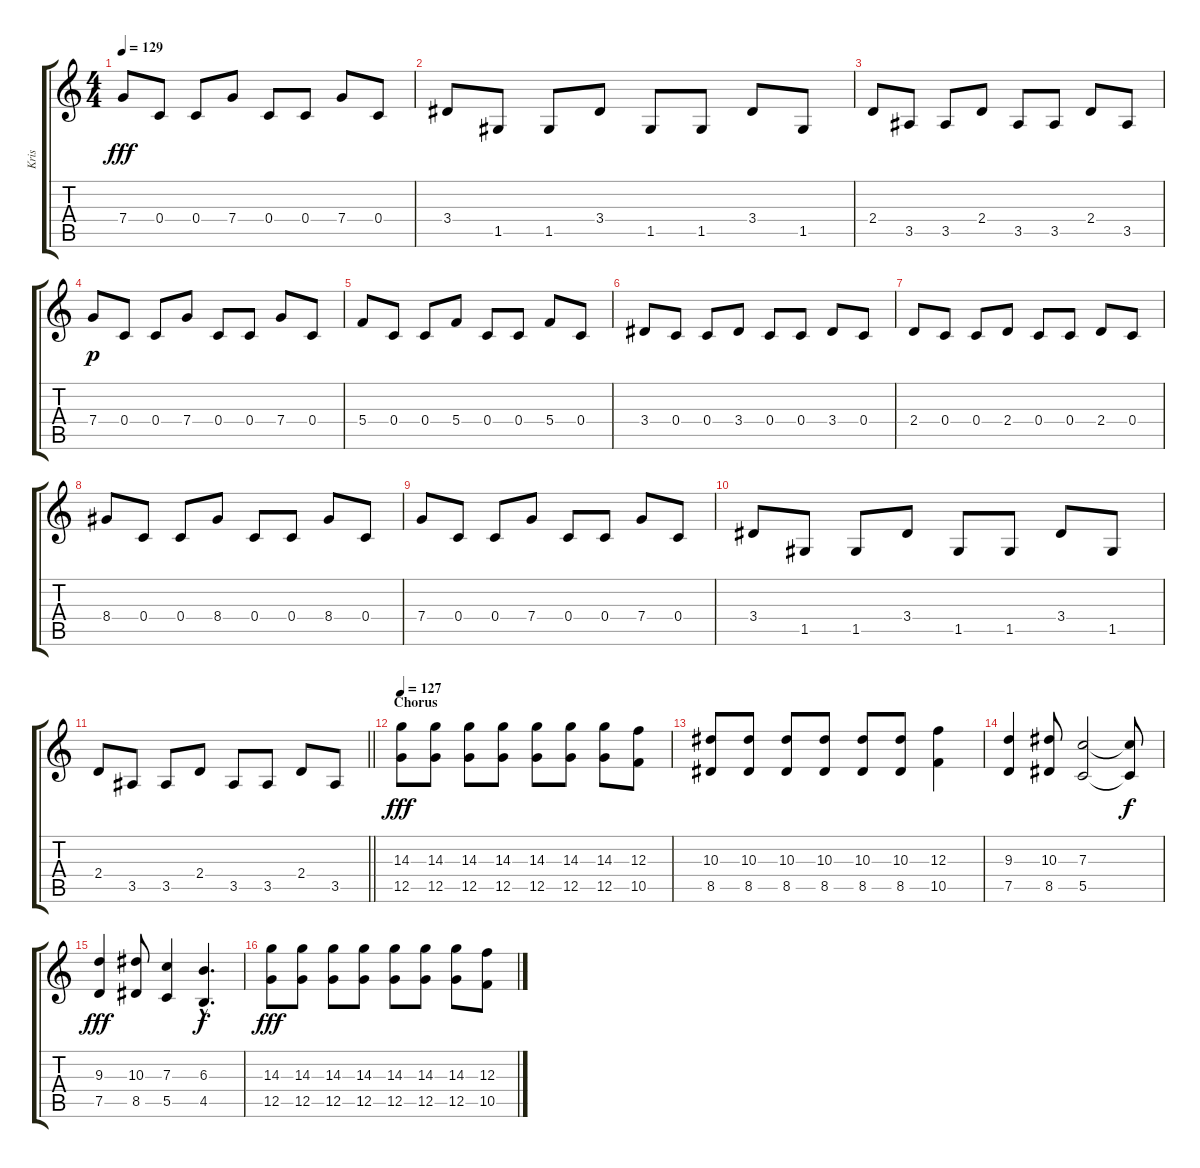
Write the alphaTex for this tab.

\track ("Kris" "Kris") {instrument distortionguitar}
\staff {score tabs}
\tuning (D4 A3 F3 C3 G2 C2) {hide}
\ts (4 4)
\tempo 129
\clef g2
\ks c
7.4.8{dy fff} 0.4.8 0.4.8 7.4.8 0.4.8 0.4.8 7.4.8 0.4.8 |
3.4.8 1.5.8 1.5.8 3.4.8 1.5.8 1.5.8 3.4.8 1.5.8 |
2.4.8 3.5.8 3.5.8 2.4.8 3.5.8 3.5.8 2.4.8 3.5.8 |
7.4.8{dy p} 0.4.8 0.4.8 7.4.8 0.4.8 0.4.8 7.4.8 0.4.8 |
5.4.8 0.4.8 0.4.8 5.4.8 0.4.8 0.4.8 5.4.8 0.4.8 |
3.4.8 0.4.8 0.4.8 3.4.8 0.4.8 0.4.8 3.4.8 0.4.8 |
2.4.8 0.4.8 0.4.8 2.4.8 0.4.8 0.4.8 2.4.8 0.4.8 |
8.4.8 0.4.8 0.4.8 8.4.8 0.4.8 0.4.8 8.4.8 0.4.8 |
7.4.8 0.4.8 0.4.8 7.4.8 0.4.8 0.4.8 7.4.8 0.4.8 |
3.4.8 1.5.8 1.5.8 3.4.8 1.5.8 1.5.8 3.4.8 1.5.8 |
\barLineRight lightlight
2.4.8 3.5.8 3.5.8 2.4.8 3.5.8 3.5.8 2.4.8 3.5.8 |
\section ("" "Chorus")
\tempo 127
(14.3 12.5).8{dy fff} (14.3 12.5).8 (14.3 12.5).8 (14.3 12.5).8 (14.3 12.5).8 (14.3 12.5).8 (14.3 12.5).8 (12.3 10.5).8 |
(10.3 8.5).8 (10.3 8.5).8 (10.3 8.5).8 (10.3 8.5).8 (10.3 8.5).8 (10.3 8.5).8 (12.3 10.5).4 |
(9.3 7.5).4 (10.3 8.5).8 (7.3 5.5).2 (7.3{t} 5.5{t}).8{dy f} |
(9.3 7.5).4{dy fff} (10.3 8.5).8 (7.3 5.5).4 (6.3{hac} 4.5{hac}).4{d dy f} |
(14.3 12.5).8{dy fff} (14.3 12.5).8 (14.3 12.5).8 (14.3 12.5).8 (14.3 12.5).8 (14.3 12.5).8 (14.3 12.5).8 (12.3 10.5).8
